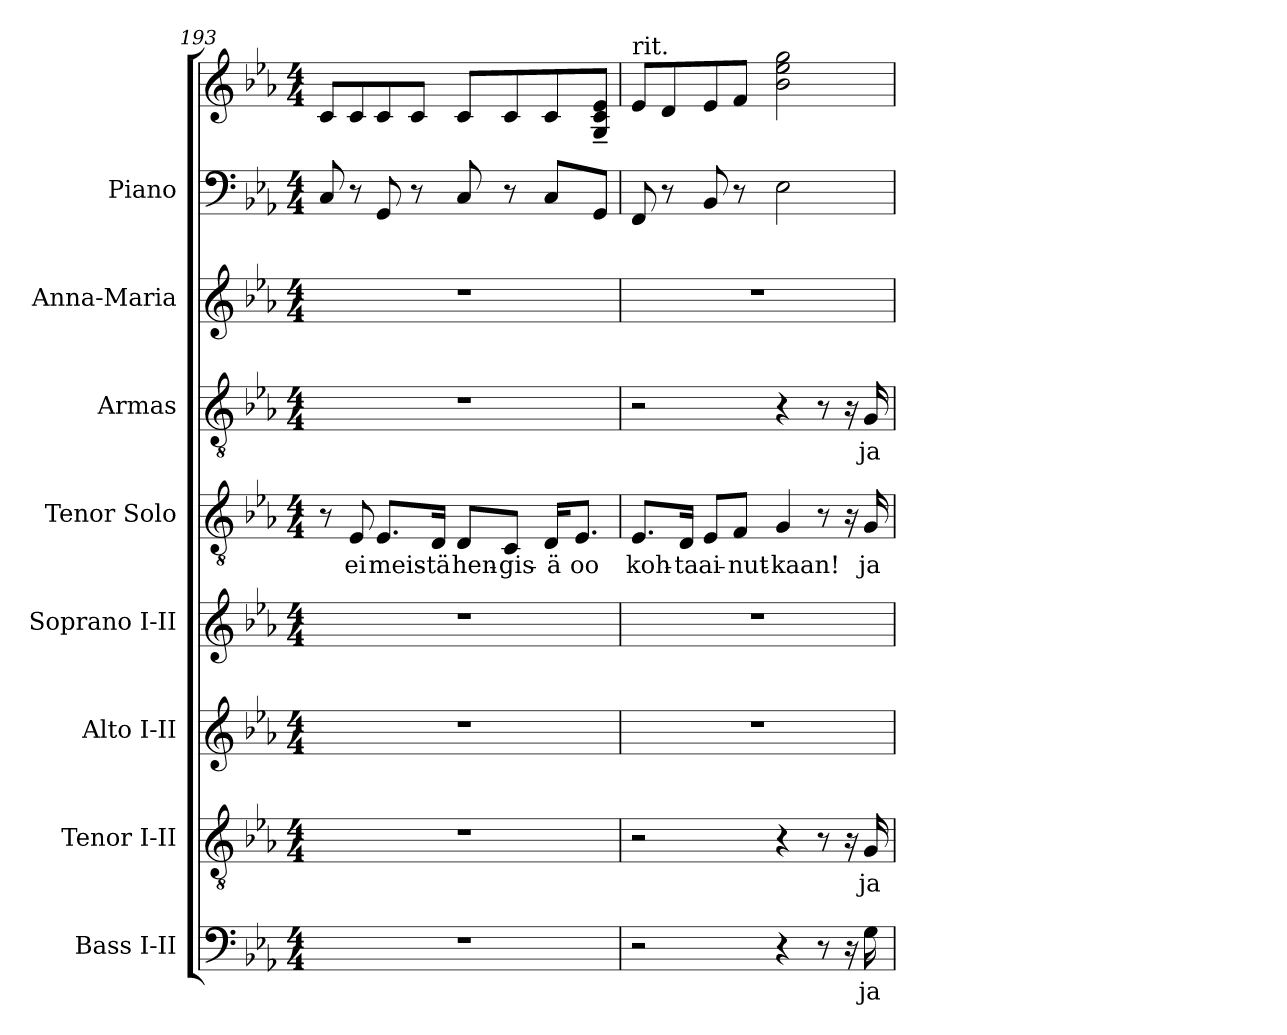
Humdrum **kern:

**kern	**text	**kern	**text	**kern	**kern	**kern	**text	**kern	**text	**kern	**kern	**kern
*part8	*part8	*part7	*part7	*part6	*part5	*part4	*part4	*part3	*part3	*part2	*part1	*part1
*staff9	*staff9	*staff8	*staff8	*staff7	*staff6	*staff5	*staff5	*staff4	*staff4	*staff3	*staff2	*staff1
*I"Bass I-II	*	*I"Tenor I-II	*	*I"Alto I-II	*I"Soprano I-II	*I"Tenor Solo	*	*I"Armas	*	*I"Anna-Maria	*I"Piano	*
*I'B.	*	*I'T.	*	*I'A.	*I'S.	*I'T. Solo	*	*I'Armas	*	*I'A-M	*I'Pno.	*
*clefF4	*	*clefGv2	*	*clefG2	*clefG2	*clefGv2	*	*clefGv2	*	*clefG2	*clefF4	*clefG2
*	*	*ITrd7c12	*	*	*	*ITrd7c12	*	*ITrd7c12	*	*	*	*
*k[b-e-a-]	*	*k[b-e-a-]	*	*k[b-e-a-]	*k[b-e-a-]	*k[b-e-a-]	*	*k[b-e-a-]	*	*k[b-e-a-]	*k[b-e-a-]	*k[b-e-a-]
*E-:	*	*E-:	*	*E-:	*E-:	*E-:	*	*E-:	*	*E-:	*E-:	*E-:
*M4/4	*	*M4/4	*	*M4/4	*M4/4	*M4/4	*	*M4/4	*	*M4/4	*M4/4	*M4/4
=193	=193	=193	=193	=193	=193	=193	=193	=193	=193	=193	=193	=193
1r	.	1r	.	1r	1r	8r	.	1r	.	1r	8Ci/	8ci/L
!	!	!	!	!	!	!	!LO:LY:b:color=#000000	!	!	!	!	!
.	.	.	.	.	.	8EE-i/	ei	.	.	.	8r	8ci/
!	!	!	!	!	!	!	!LO:LY:b:color=#000000	!	!	!	!	!
.	.	.	.	.	.	8.EE-i/L	meis-	.	.	.	8GGi/	8ci/
.	.	.	.	.	.	.	.	.	.	.	8r	8ci/J
!	!	!	!	!	!	!	!LO:LY:b:color=#000000	!	!	!	!	!
.	.	.	.	.	.	16DDi/Jk	-tä	.	.	.	.	.
!	!	!	!	!	!	!	!LO:LY:b:color=#000000	!	!	!	!	!
.	.	.	.	.	.	8DDi/L	hen-	.	.	.	8Ci/	8ci/L
!	!	!	!	!	!	!	!LO:LY:b:color=#000000	!	!	!	!	!
.	.	.	.	.	.	8CCi/J	-gis-	.	.	.	8r	8ci/
!	!	!	!	!	!	!	!LO:LY:b:color=#000000	!	!	!	!	!
.	.	.	.	.	.	16DDi/KL	-ä	.	.	.	8Ci/L	8ci/
!	!	!	!	!	!	!	!LO:LY:b:color=#000000	!	!	!	!	!
.	.	.	.	.	.	8.EE-i/J	oo	.	.	.	.	.
.	.	.	.	.	.	.	.	.	.	.	8GGi/J	8Gi/~ 8ci~ 8e-i~J
!!LO:PB:g=z
=194	=194	=194	=194	=194	=194	=194	=194	=194	=194	=194	=194	=194
!	!	!	!	!	!	!	!	!	!	!	!	!LO:TX:t=rit.
!	!	!	!	!	!	!	!LO:LY:b:color=#000000	!	!	!	!	!
2r	.	2r	.	1r	1r	8.EE-i/L	koh-	2r	.	1r	8FFi/	8e-i/L
.	.	.	.	.	.	.	.	.	.	.	8r	8di/
!	!	!	!	!	!	!	!LO:LY:b:color=#000000	!	!	!	!	!
.	.	.	.	.	.	16DDi/Jk	-ta	.	.	.	.	.
!	!	!	!	!	!	!	!LO:LY:b:color=#000000	!	!	!	!	!
.	.	.	.	.	.	8EE-i/L	ai-	.	.	.	8BB-i/	8e-i/
!	!	!	!	!	!	!	!LO:LY:b:color=#000000	!	!	!	!	!
.	.	.	.	.	.	8FFi/J	-nut-	.	.	.	8r	8fi/J
!	!	!	!	!	!	!	!LO:LY:b:color=#000000	!	!	!	!	!
4r	.	4r	.	.	.	4GGi/	-kaan!	4r	.	.	2E-i\	2b-i\ 2ee-i 2ggi
8r	.	8r	.	.	.	8r	.	8r	.	.	.	.
16r	.	16r	.	.	.	16r	.	16r	.	.	.	.
!	!LO:LY:b:color=#000000	!	!	!	!	!	!	!	!	!	!	!
!	!	!	!LO:LY:b:color=#000000	!	!	!	!	!	!	!	!	!
!	!	!	!	!	!	!	!LO:LY:b:color=#000000	!	!	!	!	!
!	!	!	!	!	!	!	!	!	!LO:LY:b:color=#000000	!	!	!
16Gi\	ja	16GGi/	ja	.	.	16GGi/	ja	16GGi/	ja	.	.	.
=	=	=	=	=	=	=	=	=	=	=	=	=
*-	*-	*-	*-	*-	*-	*-	*-	*-	*-	*-	*-	*-
